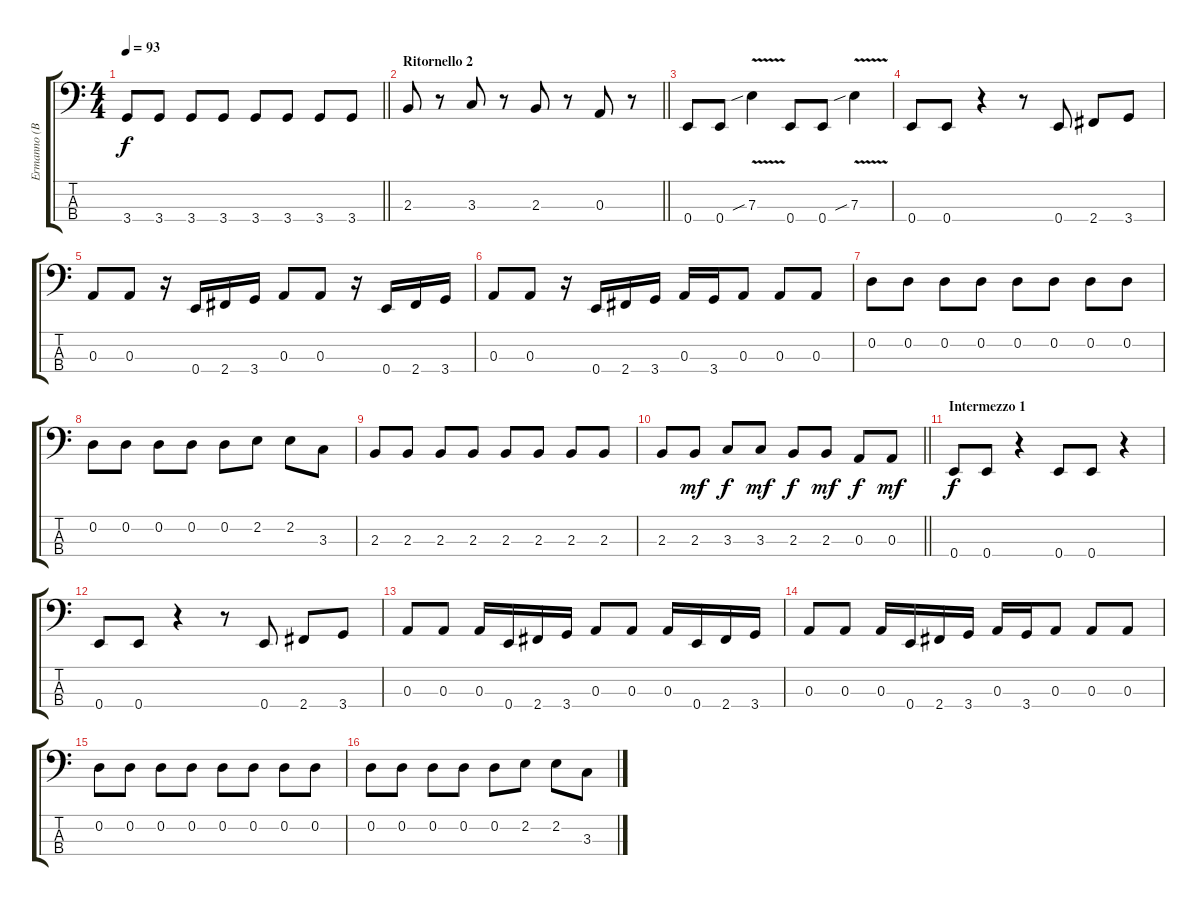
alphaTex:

\track ("Ermanno (Basso)" "Ermanno (B") {instrument electricbassfinger}
\staff {score tabs}
\tuning (G2 D2 A1 E1) {hide}
\ts (4 4)
\tempo 93
\clef f4
\barLineRight lightlight
\ks c
3.4.8{dy f} 3.4.8 3.4.8 3.4.8 3.4.8 3.4.8 3.4.8 3.4.8 |
\section ("" "Ritornello 2")
\barLineRight lightlight
2.3.8 r.8 3.3.8 r.8 2.3.8 r.8 0.3.8 r.8 |
0.4.8 0.4.8 7.3{v sib}.4 0.4.8 0.4.8 7.3{v sib}.4 |
0.4.8 0.4.8 r.4 r.8 0.4.8 2.4.8 3.4.8 |
0.3.8 0.3.8 r.16 0.4.16 2.4.16 3.4.16 0.3.8 0.3.8 r.16 0.4.16 2.4.16 3.4.16 |
0.3.8 0.3.8 r.16 0.4.16 2.4.16 3.4.16 0.3.16 3.4.16 0.3.8 0.3.8 0.3.8 |
0.2.8 0.2.8 0.2.8 0.2.8 0.2.8 0.2.8 0.2.8 0.2.8 |
0.2.8 0.2.8 0.2.8 0.2.8 0.2.8 2.2.8 2.2.8 3.3.8 |
2.3.8 2.3.8 2.3.8 2.3.8 2.3.8 2.3.8 2.3.8 2.3.8 |
\barLineRight lightlight
2.3.8 2.3.8{dy mf} 3.3.8{dy f} 3.3.8{dy mf} 2.3.8{dy f} 2.3.8{dy mf} 0.3.8{dy f} 0.3.8{dy mf} |
\section ("" "Intermezzo 1")
0.4.8{dy f} 0.4.8 r.4 0.4.8 0.4.8 r.4 |
0.4.8 0.4.8 r.4 r.8 0.4.8 2.4.8 3.4.8 |
0.3.8 0.3.8 0.3.16 0.4.16 2.4.16 3.4.16 0.3.8 0.3.8 0.3.16 0.4.16 2.4.16 3.4.16 |
0.3.8 0.3.8 0.3.16 0.4.16 2.4.16 3.4.16 0.3.16 3.4.16 0.3.8 0.3.8 0.3.8 |
0.2.8 0.2.8 0.2.8 0.2.8 0.2.8 0.2.8 0.2.8 0.2.8 |
0.2.8 0.2.8 0.2.8 0.2.8 0.2.8 2.2.8 2.2.8 3.3.8
